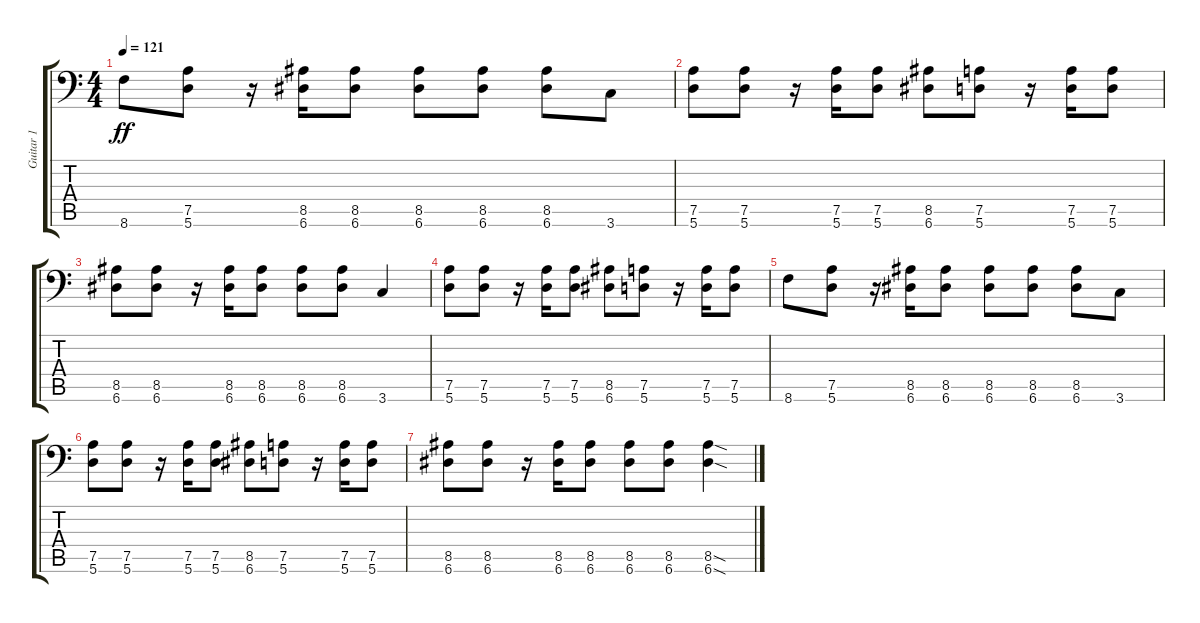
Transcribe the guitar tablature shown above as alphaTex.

\track ("Guitar 1" "Guitar 1") {instrument distortionguitar}
\staff {score tabs}
\tuning (A3 E3 C3 G2 D2 A1) {hide}
\ts (4 4)
\tempo 121
\clef f4
\ks c
8.6.8{dy ff} (7.5 5.6).8 r.16 (8.5 6.6).16 (8.5 6.6).8 (8.5 6.6).8 (8.5 6.6).8 (8.5 6.6).8 3.6.8 |
(7.5 5.6).8 (7.5 5.6).8 r.16 (7.5 5.6).16 (7.5 5.6).8 (8.5 6.6).8 (7.5 5.6).8 r.16 (7.5 5.6).16 (7.5 5.6).8 |
(8.5 6.6).8 (8.5 6.6).8 r.16 (8.5 6.6).16 (8.5 6.6).8 (8.5 6.6).8 (8.5 6.6).8 3.6.4 |
(7.5 5.6).8 (7.5 5.6).8 r.16 (7.5 5.6).16 (7.5 5.6).8 (8.5 6.6).8 (7.5 5.6).8 r.16 (7.5 5.6).16 (7.5 5.6).8 |
8.6.8 (7.5 5.6).8 r.16 (8.5 6.6).16 (8.5 6.6).8 (8.5 6.6).8 (8.5 6.6).8 (8.5 6.6).8 3.6.8 |
(7.5 5.6).8 (7.5 5.6).8 r.16 (7.5 5.6).16 (7.5 5.6).8 (8.5 6.6).8 (7.5 5.6).8 r.16 (7.5 5.6).16 (7.5 5.6).8 |
(8.5 6.6).8 (8.5 6.6).8 r.16 (8.5 6.6).16 (8.5 6.6).8 (8.5 6.6).8 (8.5 6.6).8 (8.5{sod} 6.6{sod}).4
